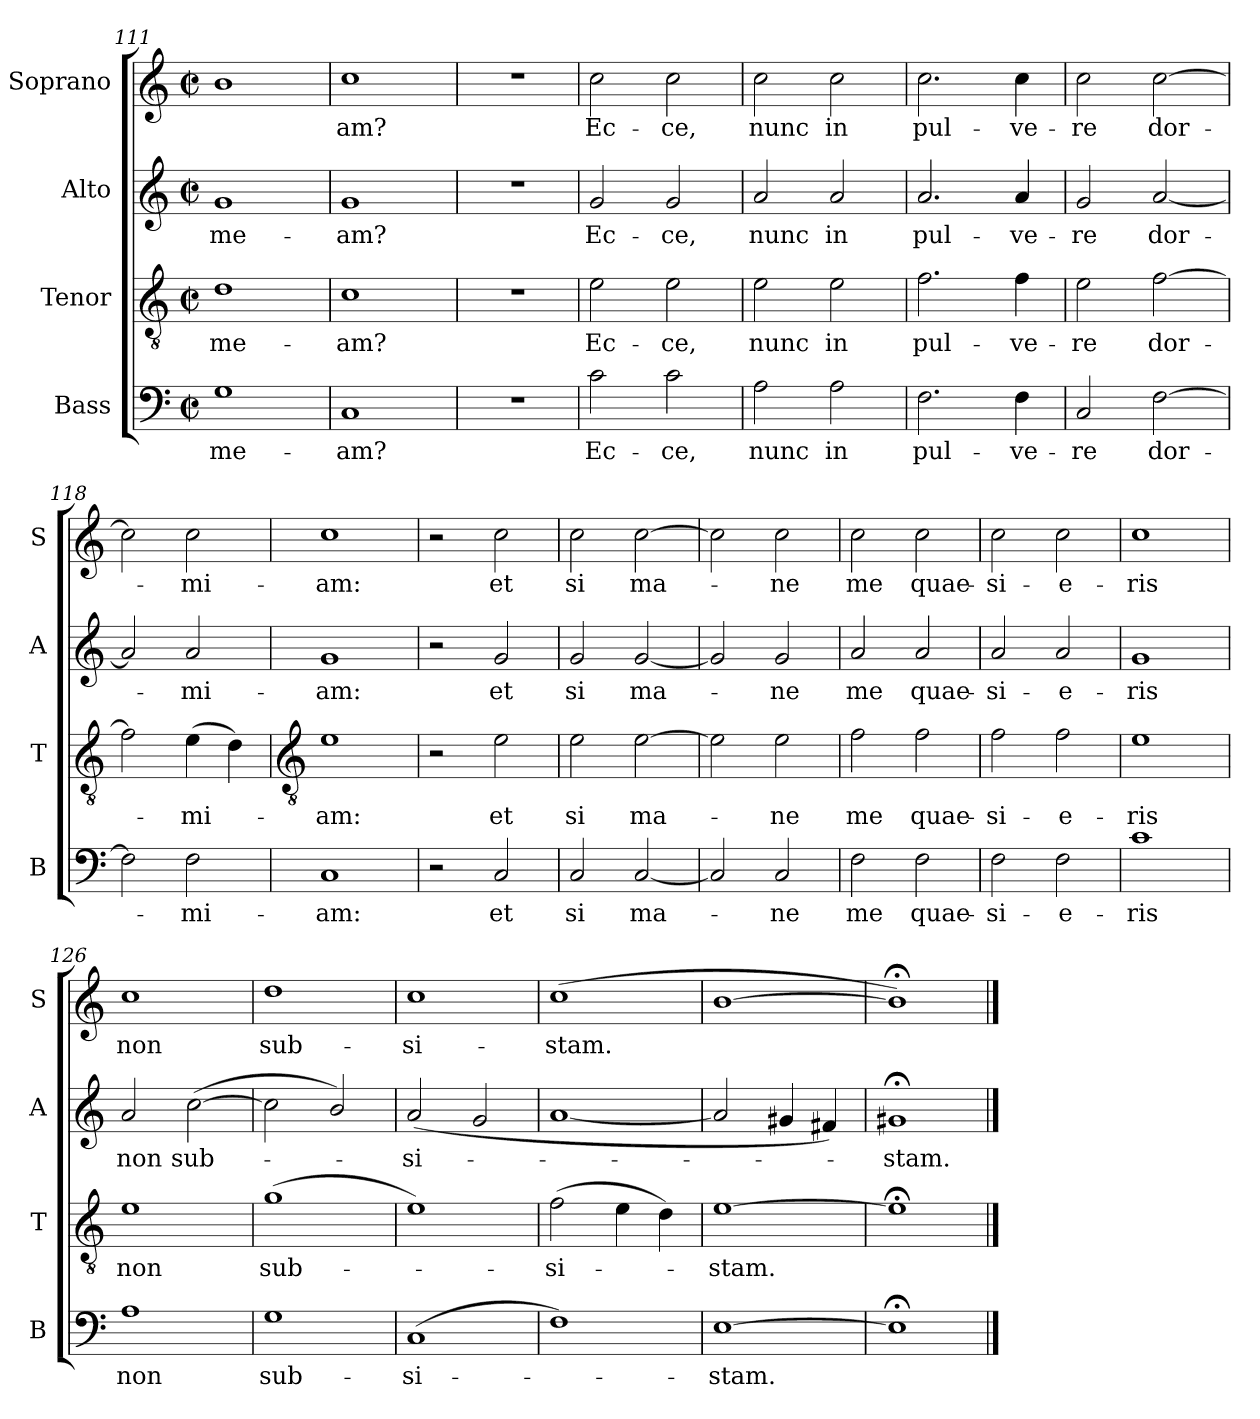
**kern	**text	**kern	**text	**kern	**text	**kern	**text
*part4	*part4	*part3	*part3	*part2	*part2	*part1	*part1
*staff4	*staff4	*staff3	*staff3	*staff2	*staff2	*staff1	*staff1
*I"Bass	*	*I"Tenor	*	*I"Alto	*	*I"Soprano	*
*I'B	*	*I'T	*	*I'A	*	*I'S	*
*clefF4	*	*clefGv2	*	*clefG2	*	*clefG2	*
*k[]	*	*k[]	*	*k[]	*	*k[]	*
*C:	*	*C:	*	*C:	*	*C:	*
*M2/2	*	*M2/2	*	*M2/2	*	*M2/2	*
*met(c|)	*	*met(c|)	*	*met(c|)	*	*met(c|)	*
=111	=111	=111	=111	=111	=111	=111	=111
!	!LO:LY:b	!	!LO:LY:b	!	!LO:LY:b	!	!
1G	me-	1d	me-	1g	me-	1b	.
=112	=112	=112	=112	=112	=112	=112	=112
!	!LO:LY:b	!	!LO:LY:b	!	!LO:LY:b	!	!LO:LY:b
1C	-am?	1c	-am?	1g	-am?	1cc	am?
=113	=113	=113	=113	=113	=113	=113	=113
1r	.	1r	.	1r	.	1r	.
=114	=114	=114	=114	=114	=114	=114	=114
!	!LO:LY:b	!	!LO:LY:b	!	!LO:LY:b	!	!LO:LY:b
2c	Ec-	2e	Ec-	2g	Ec-	2cc	Ec-
!	!LO:LY:b	!	!LO:LY:b	!	!LO:LY:b	!	!LO:LY:b
2c	-ce,	2e	-ce,	2g	-ce,	2cc	-ce,
=115	=115	=115	=115	=115	=115	=115	=115
!	!LO:LY:b	!	!LO:LY:b	!	!LO:LY:b	!	!LO:LY:b
2A	nunc	2e	nunc	2a	nunc	2cc	nunc
!	!LO:LY:b	!	!LO:LY:b	!	!LO:LY:b	!	!LO:LY:b
2A	in	2e	in	2a	in	2cc	in
=116	=116	=116	=116	=116	=116	=116	=116
!	!LO:LY:b	!	!LO:LY:b	!	!LO:LY:b	!	!LO:LY:b
2.F	pul-	2.f	pul-	2.a	pul-	2.cc	pul-
!	!LO:LY:b	!	!LO:LY:b	!	!LO:LY:b	!	!LO:LY:b
4F	-ve-	4f	-ve-	4a	-ve-	4cc	-ve-
=117	=117	=117	=117	=117	=117	=117	=117
!	!LO:LY:b	!	!LO:LY:b	!	!LO:LY:b	!	!LO:LY:b
2C	-re	2e	-re	2g	-re	2cc	-re
!	!LO:LY:b	!	!LO:LY:b	!	!LO:LY:b	!	!LO:LY:b
[2F	dor-	[2f	dor-	[2a	dor-	[2cc	dor-
=118	=118	=118	=118	=118	=118	=118	=118
2F]	.	2f]	.	2a]	.	2cc]	.
!	!LO:LY:b	!	!LO:LY:b	!	!LO:LY:b	!	!LO:LY:b
2F	mi-	(>4e	mi-	2a	mi-	2cc	mi-
.	.	4d)	.	.	.	.	.
!!LO:LB:g=z
=119	=119	=119	=119	=119	=119	=119	=119
*	*	*clefGv2	*	*	*	*	*
!	!LO:LY:b	!	!LO:LY:b	!	!LO:LY:b	!	!LO:LY:b
1C	-am:	1e	am:	1g	-am:	1cc	-am:
=120	=120	=120	=120	=120	=120	=120	=120
2r	.	2r	.	2r	.	2r	.
!	!LO:LY:b	!	!LO:LY:b	!	!LO:LY:b	!	!LO:LY:b
2C	et	2e	et	2g	et	2cc	et
=121	=121	=121	=121	=121	=121	=121	=121
!	!LO:LY:b	!	!LO:LY:b	!	!LO:LY:b	!	!LO:LY:b
2C	si	2e	si	2g	si	2cc	si
!	!LO:LY:b	!	!LO:LY:b	!	!LO:LY:b	!	!LO:LY:b
[2C	ma-	[2e	ma-	[2g	ma-	[2cc	ma-
=122	=122	=122	=122	=122	=122	=122	=122
2C]	.	2e]	.	2g]	.	2cc]	.
!	!LO:LY:b	!	!LO:LY:b	!	!LO:LY:b	!	!LO:LY:b
2C	ne	2e	ne	2g	ne	2cc	ne
=123	=123	=123	=123	=123	=123	=123	=123
!	!LO:LY:b	!	!LO:LY:b	!	!LO:LY:b	!	!LO:LY:b
2F	me	2f	me	2a	me	2cc	me
!	!LO:LY:b	!	!LO:LY:b	!	!LO:LY:b	!	!LO:LY:b
2F	quae-	2f	quae-	2a	quae-	2cc	quae-
=124	=124	=124	=124	=124	=124	=124	=124
!	!LO:LY:b	!	!LO:LY:b	!	!LO:LY:b	!	!LO:LY:b
2F	-si-	2f	-si-	2a	-si-	2cc	-si-
!	!LO:LY:b	!	!LO:LY:b	!	!LO:LY:b	!	!LO:LY:b
2F	-e-	2f	-e-	2a	-e-	2cc	-e-
=125	=125	=125	=125	=125	=125	=125	=125
!	!LO:LY:b	!	!LO:LY:b	!	!LO:LY:b	!	!LO:LY:b
1c	-ris	1e	-ris	1g	-ris	1cc	-ris
=126	=126	=126	=126	=126	=126	=126	=126
!	!LO:LY:b	!	!LO:LY:b	!	!LO:LY:b	!	!LO:LY:b
1A	non	1e	non	2a	non	1cc	non
!	!	!	!	!	!LO:LY:b	!	!
.	.	.	.	(>[2cc	sub-	.	.
=127	=127	=127	=127	=127	=127	=127	=127
!	!LO:LY:b	!	!LO:LY:b	!	!	!	!LO:LY:b
1G	sub-	(>1g	sub-	2cc]	.	1dd	sub-
.	.	.	.	2b/)	.	.	.
=128	=128	=128	=128	=128	=128	=128	=128
!	!LO:LY:b	!	!	!	!LO:LY:b	!	!LO:LY:b
(<1C	-si-	1e)	.	(<2a	si-	1cc	-si-
.	.	.	.	2g	.	.	.
=129	=129	=129	=129	=129	=129	=129	=129
!	!	!	!LO:LY:b	!	!	!	!LO:LY:b
1F)	.	(>2f	si-	[1a	.	(>1cc	-stam.
.	.	4e	.	.	.	.	.
.	.	4d)	.	.	.	.	.
=130	=130	=130	=130	=130	=130	=130	=130
!	!LO:LY:b	!	!LO:LY:b	!	!	!	!
[1E	stam.	[1e	stam.	2a]	.	[1b	.
.	.	.	.	4g#X	.	.	.
.	.	.	.	4f#X)	.	.	.
=131	=131	=131	=131	=131	=131	=131	=131
!	!	!	!	!	!LO:LY:b	!	!
1E;<]	.	1e;<]	.	1g#X;<	stam.	1b;<])	.
==	==	==	==	==	==	==	==
*-	*-	*-	*-	*-	*-	*-	*-
